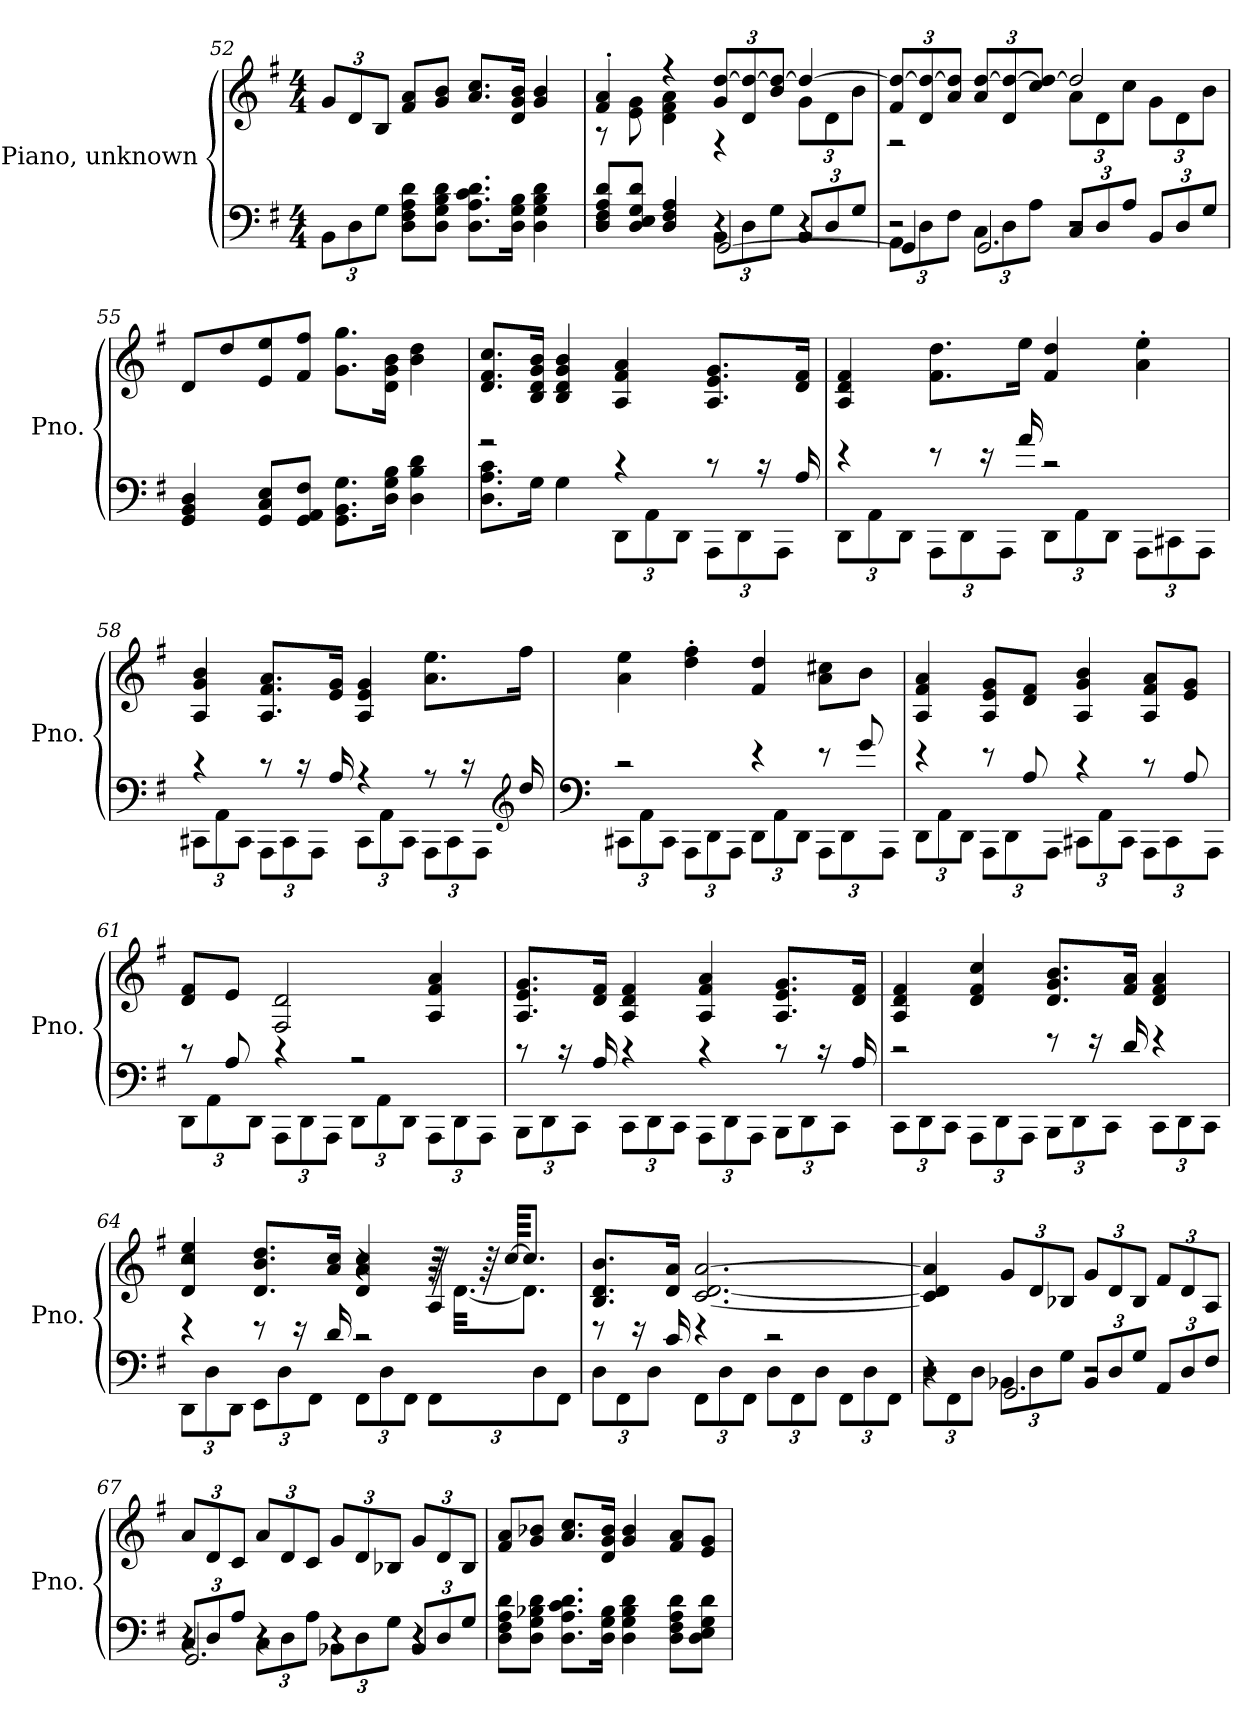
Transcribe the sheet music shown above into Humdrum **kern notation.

**kern	**kern
*part1	*part1
*staff2	*staff1
*I"Piano, unknown	*
*I'Pno.	*
*clefF4	*clefG2
*k[f#]	*k[f#]
*M4/4	*M4/4
*Xbrackettup	*Xbrackettup
=52	=52
12BB\L	12g/L
12D\	12d/
12G\J	12B/J
8D\ 8F#\ 8A\ 8d\L	8f#/ 8a/L
8D\ 8G\ 8B\ 8d\J	8g/ 8b/J
8.D\ 8.A\ 8.c\ 8.d\L	8.a/ 8.cc/L
16D\ 16G\ 16B\Jk	16d/ 16g/ 16b/Jk
4D\ 4G\ 4B\ 4d\	4g/ 4b/
=53	=53
*^	*^
*	*^	*	*
8D/ 8F#/ 8A/ 8d/L	2r	2r	4f#/' 4a/'	8r
8D/ 8E/ 8G/ 8d/J	.	.	.	8e\ 8g\
4D/ 4F#/ 4A/	.	.	4r	4d\ 4f#\ 4a\
4r	12BB\L	[2GG/	12g/ [12dd/L	4r
.	12D\	.	12d/ 12dd/_	.
.	12G\J	.	12b/ 12dd/_J	.
12BB/L	4r	.	4dd/_	12g\L
12D/	.	.	.	12d\
12G/J	.	.	.	12b\J
!!LO:LB:g=z	!!
=54	=54	=54	=54	=54
2r	12AA\L	4GG/]	12f#/ 12dd/_L	2r
.	12D\	.	12d/ 12dd/_	.
.	12F#\J	.	12a/ 12dd/]J	.
.	12C\L	2.GG/	12a/ [12dd/L	.
.	12D\	.	12d/ 12dd/_	.
.	12A\J	.	12cc/ 12dd/_J	.
12C/L	2r	.	2dd/]	12a\L
12D/	.	.	.	12d\
12A/J	.	.	.	12cc\J
12BB/L	.	.	.	12g\L
12D/	.	.	.	12d\
12G/J	.	.	.	12b\J
*v	*v	*v	*	*
*	*v	*v
=55	=55
4GG/ 4BB/ 4D/	8d/L
.	8dd/
8GG/ 8C/ 8E/L	8e/ 8ee/
8GG/ 8AA/ 8F#/J	8f#/ 8ff#/J
8.GG\ 8.BB\ 8.G\L	8.g\ 8.gg\L
16D\ 16G\ 16B\Jk	16d\ 16g\ 16b\Jk
4D\ 4B\ 4d\	4b\ 4dd\
=56	=56
*^	*
2r	8.D\ 8.A\ 8.c\L	8.d/ 8.f#/ 8.cc/L
.	16G\Jk	16B/ 16d/ 16g/ 16b/Jk
.	4G\	4B/ 4d/ 4g/ 4b/
4r	12DD\L	4A/ 4f#/ 4a/
.	12AA\	.
.	12DD\J	.
8r	12AAA\L	8.A/ 8.e/ 8.g/L
.	12DD\	.
16r	.	.
.	12AAA\J	.
16A/	.	16d/ 16f#/Jk
!!LO:LB:g=z
=57	=57	=57
4r	12DD\L	4A/ 4d/ 4f#/
.	12AA\	.
.	12DD\J	.
8r	12AAA\L	8.f#\ 8.dd\L
.	12DD\	.
16r	.	.
.	12AAA\J	.
16a/	.	16ee\Jk
2r	12DD\L	4f#/ 4dd/
.	12AA\	.
.	12DD\J	.
.	12AAA\L	4a\' 4ee\'
.	12CC#X\	.
.	12AAA\J	.
=58	=58	=58
4r	12CC#X\L	4A/ 4g/ 4b/
.	12AA\	.
.	12CC#\J	.
8r	12AAA\L	8.A/ 8.f#/ 8.a/L
.	12CC#\	.
16r	.	.
.	12AAA\J	.
16A/	.	16e/ 16g/Jk
4r	12CC#\L	4A/ 4e/ 4g/
.	12AA\	.
.	12CC#\J	.
8r	12AAA\L	8.a\ 8.ee\L
.	12CC#\	.
16r	.	.
.	12AAA\J	.
*clefG2	*	*
16dd/	.	16ff#\Jk
!!LO:LB:g=z
=59	=59	=59
*clefF4	*	*
2r	12CC#X\L	4a\ 4ee\
.	12AA\	.
.	12CC#\J	.
.	12AAA\L	4dd\' 4ff#\'
.	12DD\	.
.	12AAA\J	.
4r	12DD\L	4f#/ 4dd/
.	12AA\	.
.	12DD\J	.
8r	12AAA\L	8a\ 8cc#X\L
.	12DD\	.
8g/	.	8b\J
.	12AAA\J	.
=60	=60	=60
4r	12DD\L	4A/ 4f#/ 4a/
.	12AA\	.
.	12DD\J	.
8r	12AAA\L	8A/ 8e/ 8g/L
.	12DD\	.
8A/	.	8d/ 8f#/J
.	12AAA\J	.
4r	12CC#X\L	4A/ 4g/ 4b/
.	12AA\	.
.	12CC#\J	.
8r	12AAA\L	8A/ 8f#/ 8a/L
.	12CC#\	.
8A/	.	8e/ 8g/J
.	12AAA\J	.
!!LO:LB:g=z
=61	=61	=61
8r	12DD\L	8d/ 8f#/L
.	12AA\	.
8A/	.	8e/J
.	12DD\J	.
4r	12AAA\L	2F#/ 2d/
.	12DD\	.
.	12AAA\J	.
2r	12DD\L	.
.	12AA\	.
.	12DD\J	.
.	12AAA\L	4A/ 4f#/ 4a/
.	12DD\	.
.	12AAA\J	.
=62	=62	=62
8r	12BBB\L	8.A/ 8.e/ 8.g/L
.	12DD\	.
16r	.	.
.	12CC\J	.
16A/	.	16d/ 16f#/Jk
4r	12CC\L	4A/ 4d/ 4f#/
.	12DD\	.
.	12CC\J	.
4r	12AAA\L	4A/ 4f#/ 4a/
.	12DD\	.
.	12AAA\J	.
8r	12BBB\L	8.A/ 8.e/ 8.g/L
.	12DD\	.
16r	.	.
.	12CC\J	.
16A/	.	16d/ 16f#/Jk
!!LO:LB:g=z
=63	=63	=63
2r	12CC\L	4A/ 4d/ 4f#/
.	12DD\	.
.	12CC\J	.
.	12AAA\L	4d/ 4f#/ 4cc/
.	12DD\	.
.	12AAA\J	.
8r	12BBB\L	8.d/ 8.g/ 8.b/L
.	12DD\	.
16r	.	.
.	12CC\J	.
16d/	.	16f#/ 16a/Jk
4r	12CC\L	4d/ 4f#/ 4a/
.	12DD\	.
.	12CC\J	.
=64	=64	=64
*	*	*^
*	*	*	*^
4r	12DD\L	4d/ 4cc/ 4ee/	2r	2r
.	12D\	.	.	.
.	12DD\J	.	.	.
8r	12EE\L	8.d/ 8.b/ 8.dd/L	.	.
.	12D\	.	.	.
16r	.	.	.	.
.	12FF#\J	.	.	.
16d/	.	16a/ 16cc/Jk	.	.
2r	12FF#\L	4d/ 4a/ 4cc/	4r	4r
.	12D\	.	.	.
.	12FF#\J	.	.	.
.	12FF#\L	32r	64r	4A/
.	.	.	[32.d\KKL	.
.	.	64r	.	.
.	.	[64cc/KKKL	.	.
.	.	8.cc/J]	8.d\J]	.
.	12D\	.	.	.
.	12FF#\J	.	.	.
*	*	*v	*v	*v
!!LO:PB:g=z
=65	=65	=65
8r	12D\L	8.B/ 8.d/ 8.b/L
.	12FF#\	.
16r	.	.
.	12D\J	.
16c/	.	16d/ 16a/Jk
4r	12FF#\L	[2.c/ [2.d/ [2.a/
.	12D\	.
.	12FF#\J	.
2r	12D\L	.
.	12FF#\	.
.	12D\J	.
.	12FF#\L	.
.	12D\	.
.	12FF#\J	.
=66	=66	=66
*	*^	*
2r	12D\L	4r	4c/] 4d/] 4a/]
.	12FF#\	.	.
.	12D\J	.	.
.	12BB-X\L	2.GG/	12g/L
.	12D\	.	12d/
.	12G\J	.	12B-X/J
12BB-/L	2r	.	12g/L
12D/	.	.	12d/
12G/J	.	.	12B-/J
12AA/L	.	.	12f#/L
12D/	.	.	12d/
12F#/J	.	.	12A/J
=67	=67	=67	=67
12C/L	4r	2.GG/	12a/L
12D/	.	.	12d/
12A/J	.	.	12c/J
4r	12C\L	.	12a/L
.	12D\	.	12d/
.	12A\J	.	12c/J
4r	12BB-X\L	.	12g/L
.	12D\	.	12d/
.	12G\J	.	12B-X/J
12BB-/L	4r	4r	12g/L
12D/	.	.	12d/
12G/J	.	.	12B-/J
*v	*v	*v	*
!!LO:LB:g=z
=68	=68
8D\ 8F#\ 8A\ 8d\L	8f#/ 8a/L
8D\ 8G\ 8B-X\ 8d\J	8g/ 8b-X/J
8.D\ 8.A\ 8.c\ 8.d\L	8.a/ 8.cc/L
16D\ 16G\ 16B-\Jk	16d/ 16g/ 16b-/Jk
4D\ 4G\ 4B-\ 4d\	4g/ 4b-/
8D\ 8F#\ 8A\ 8d\L	8f#/ 8a/L
8D\ 8E\ 8G\ 8d\J	8e/ 8g/J
=	=
*-	*-
